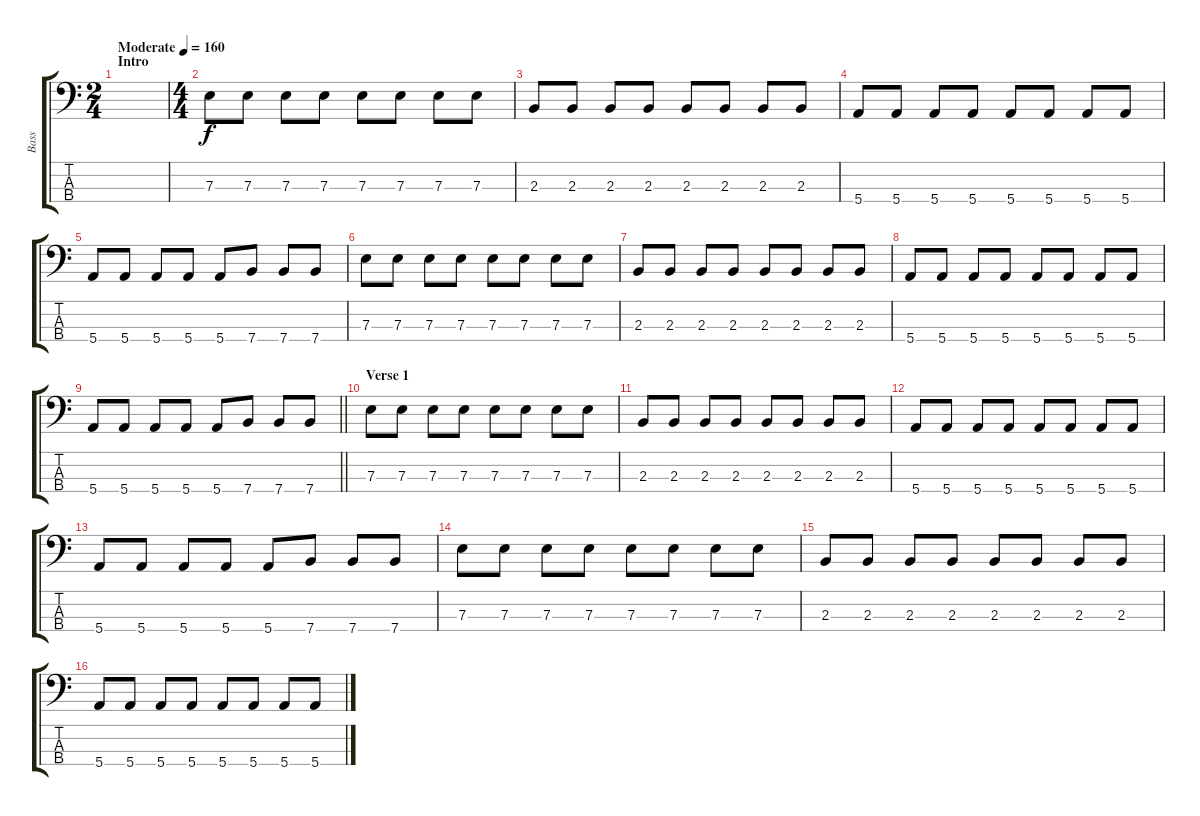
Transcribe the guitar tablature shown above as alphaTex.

\track ("Bass" "Bass") {instrument electricbassfinger}
\staff {score tabs}
\tuning (G2 D2 A1 E1) {hide}
\ts (2 4)
\section ("" "Intro")
\tempo (160 "Moderate")
\clef f4
\ks c
|
\ts (4 4)
7.3.8 7.3.8 7.3.8 7.3.8 7.3.8 7.3.8 7.3.8 7.3.8 |
2.3.8 2.3.8 2.3.8 2.3.8 2.3.8 2.3.8 2.3.8 2.3.8 |
5.4.8 5.4.8 5.4.8 5.4.8 5.4.8 5.4.8 5.4.8 5.4.8 |
5.4.8 5.4.8 5.4.8 5.4.8 5.4.8 7.4.8 7.4.8 7.4.8 |
7.3.8 7.3.8 7.3.8 7.3.8 7.3.8 7.3.8 7.3.8 7.3.8 |
2.3.8 2.3.8 2.3.8 2.3.8 2.3.8 2.3.8 2.3.8 2.3.8 |
5.4.8 5.4.8 5.4.8 5.4.8 5.4.8 5.4.8 5.4.8 5.4.8 |
\barLineRight lightlight
5.4.8 5.4.8 5.4.8 5.4.8 5.4.8 7.4.8 7.4.8 7.4.8 |
\section ("" "Verse 1")
7.3.8 7.3.8 7.3.8 7.3.8 7.3.8 7.3.8 7.3.8 7.3.8 |
2.3.8 2.3.8 2.3.8 2.3.8 2.3.8 2.3.8 2.3.8 2.3.8 |
5.4.8 5.4.8 5.4.8 5.4.8 5.4.8 5.4.8 5.4.8 5.4.8 |
5.4.8 5.4.8 5.4.8 5.4.8 5.4.8 7.4.8 7.4.8 7.4.8 |
7.3.8 7.3.8 7.3.8 7.3.8 7.3.8 7.3.8 7.3.8 7.3.8 |
2.3.8 2.3.8 2.3.8 2.3.8 2.3.8 2.3.8 2.3.8 2.3.8 |
5.4.8 5.4.8 5.4.8 5.4.8 5.4.8 5.4.8 5.4.8 5.4.8
